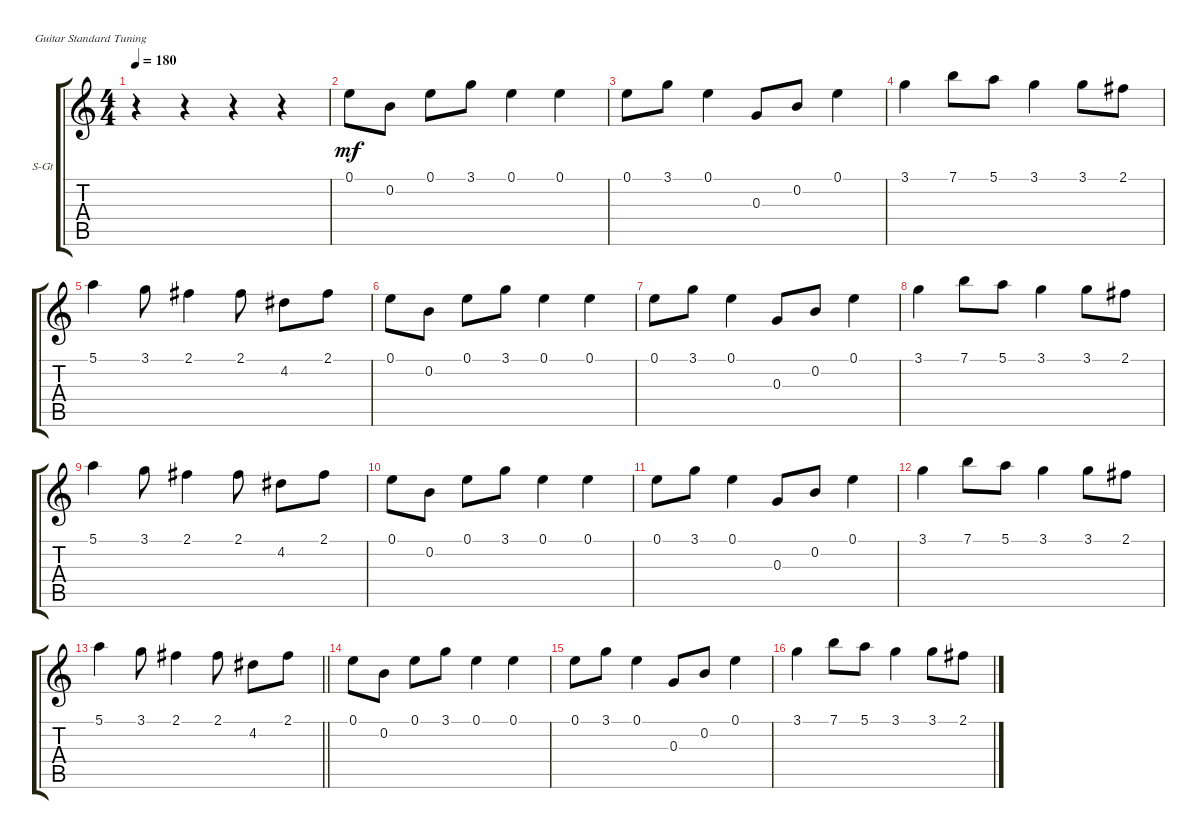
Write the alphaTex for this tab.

\defaultSystemsLayout 4
\bracketExtendMode groupsimilarinstruments
\firstSystemTrackNameOrientation horizontal
\otherSystemsTrackNameOrientation horizontal
\track ("Steel Guitar" "S-Gt") {instrument acousticguitarsteel}
\staff {score tabs}
\tuning (E4 B3 G3 D3 A2 E2)
\ts (4 4)
\tempo 180
\clef g2
\ks c
r.4{dy mf instrument acousticguitarsteel} r.4 r.4 r.4 |
0.1.8 0.2.8 0.1.8 3.1.8 0.1.4 0.1.4 |
0.1.8 3.1.8 0.1.4 0.3.8 0.2.8 0.1.4 |
3.1.4 7.1.8 5.1.8 3.1.4 3.1.8 2.1.8 |
5.1.4 3.1.8 2.1.4 2.1.8 4.2.8 2.1.8 |
0.1.8 0.2.8 0.1.8 3.1.8 0.1.4 0.1.4 |
0.1.8 3.1.8 0.1.4 0.3.8 0.2.8 0.1.4 |
3.1.4 7.1.8 5.1.8 3.1.4 3.1.8 2.1.8 |
5.1.4 3.1.8 2.1.4 2.1.8 4.2.8 2.1.8 |
0.1.8 0.2.8 0.1.8 3.1.8 0.1.4 0.1.4 |
0.1.8 3.1.8 0.1.4 0.3.8 0.2.8 0.1.4 |
3.1.4 7.1.8 5.1.8 3.1.4 3.1.8 2.1.8 |
\barLineRight lightlight
5.1.4 3.1.8 2.1.4 2.1.8 4.2.8 2.1.8 |
0.1.8 0.2.8 0.1.8 3.1.8 0.1.4 0.1.4 |
0.1.8 3.1.8 0.1.4 0.3.8 0.2.8 0.1.4 |
3.1.4 7.1.8 5.1.8 3.1.4 3.1.8 2.1.8
